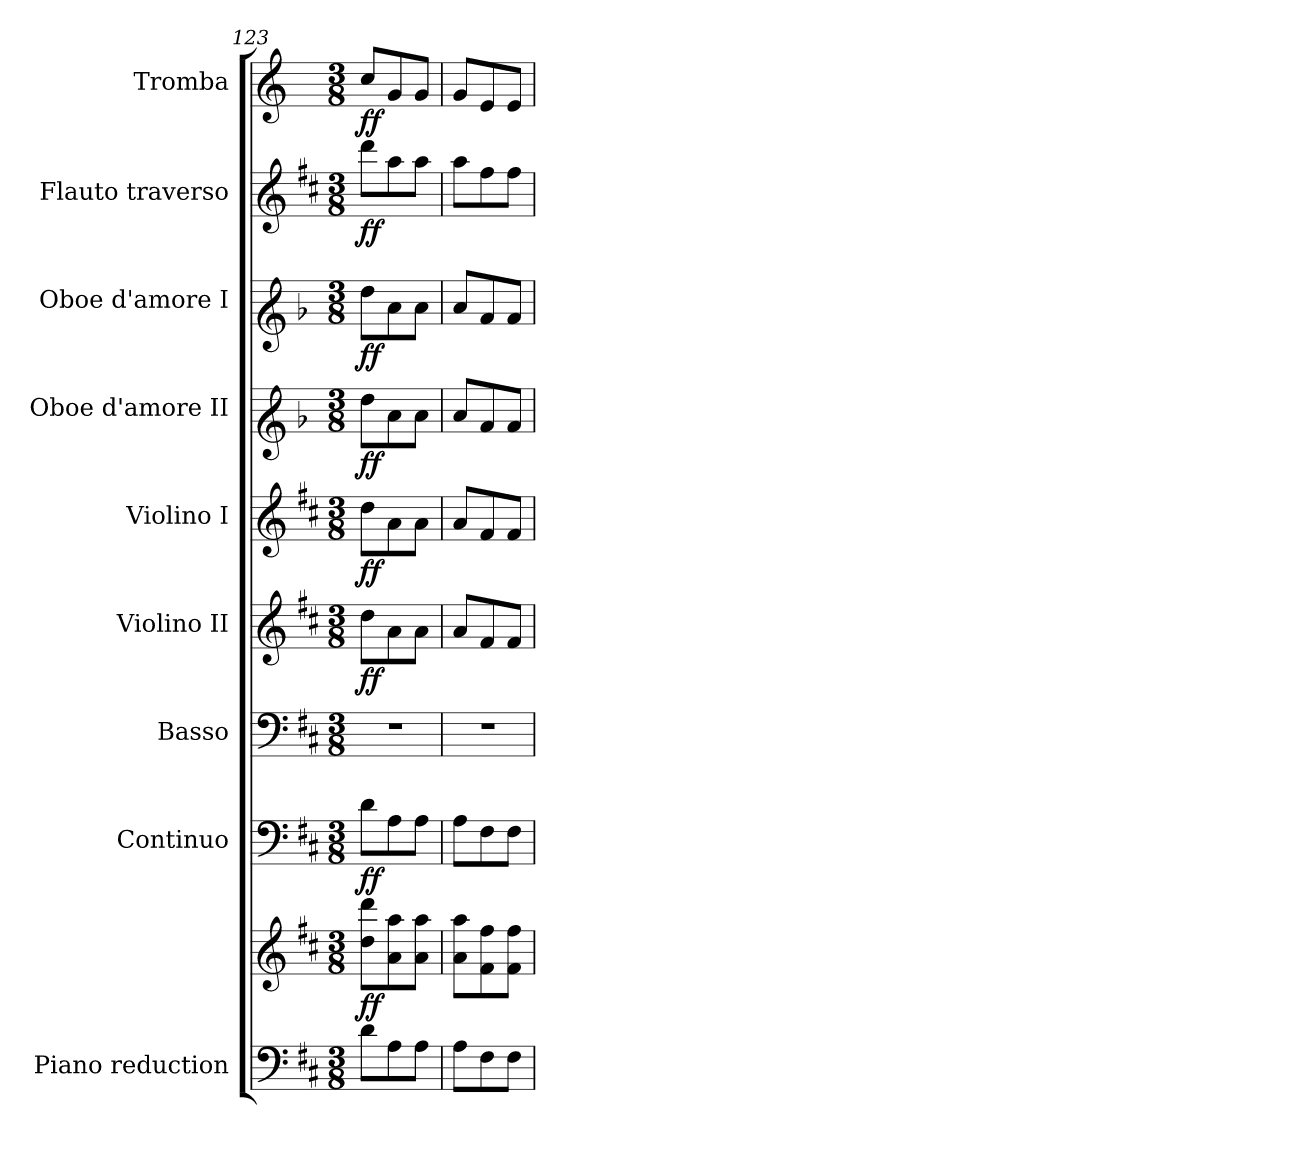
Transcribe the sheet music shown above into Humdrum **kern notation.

**kern	**kern	**dynam	**kern	**dynam	**kern	**kern	**dynam	**kern	**dynam	**kern	**dynam	**kern	**dynam	**kern	**dynam	**kern	**dynam
*part9	*part9	*part9	*part8	*part8	*part7	*part6	*part6	*part5	*part5	*part4	*part4	*part3	*part3	*part2	*part2	*part1	*part1
*staff10	*staff9	*staff9/10	*staff8	*staff8	*staff7	*staff6	*staff6	*staff5	*staff5	*staff4	*staff4	*staff3	*staff3	*staff2	*staff2	*staff1	*staff1
*I"Piano reduction	*	*	*I"Continuo	*	*I"Basso	*I"Violino II	*	*I"Violino I	*	*I"Oboe d'amore II	*	*I"Oboe d'amore I	*	*I"Flauto traverso	*	*I"Tromba	*
*I'Pno	*	*	*	*	*	*I'Vln	*	*I'Vln	*	*	*	*	*	*I'Fl	*	*	*
*clefF4	*clefG2	*	*clefF4	*	*clefF4	*clefG2	*	*clefG2	*	*clefG1	*	*clefG1	*	*clefG2	*	*clefG2	*
*	*	*	*	*	*	*	*	*	*	*ITrd2c3	*	*ITrd2c3	*	*	*	*ITrd-1c-2	*
*k[f#c#]	*k[f#c#]	*	*k[f#c#]	*	*k[f#c#]	*k[f#c#]	*	*k[f#c#]	*	*k[f#c#]	*	*k[f#c#]	*	*k[f#c#]	*	*k[f#c#]	*
*M3/8	*M3/8	*	*M3/8	*	*M3/8	*M3/8	*	*M3/8	*	*M3/8	*	*M3/8	*	*M3/8	*	*M3/8	*
=123	=123	=123	=123	=123	=123	=123	=123	=123	=123	=123	=123	=123	=123	=123	=123	=123	=123
!	!	!LO:DY:b	!	!LO:DY:b	!	!	!LO:DY:b	!	!LO:DY:b	!	!LO:DY:b	!	!LO:DY:b	!	!LO:DY:b	!	!LO:DY:b
8d\L	8dd\ 8ddd\L	ff	8d\L	ff	4.r	8dd\L	ff	8dd\L	ff	8dd\L	ff	8dd\L	ff	8ddd\L	ff	8dd/L	ff
8A\	8a\ 8aa\	.	8A\	.	.	8a\	.	8a\	.	8a\	.	8a\	.	8aa\	.	8a/	.
8A\J	8a\ 8aa\J	.	8A\J	.	.	8a\J	.	8a\J	.	8a\J	.	8a\J	.	8aa\J	.	8a/J	.
=124	=124	=124	=124	=124	=124	=124	=124	=124	=124	=124	=124	=124	=124	=124	=124	=124	=124
8A\L	8a\ 8aa\L	.	8A\L	.	4.r	8a/L	.	8a/L	.	8a/L	.	8a/L	.	8aa\L	.	8a/L	.
8F#\	8f#\ 8ff#\	.	8F#\	.	.	8f#/	.	8f#/	.	8f#/	.	8f#/	.	8ff#\	.	8f#/	.
8F#\J	8f#\ 8ff#\J	.	8F#\J	.	.	8f#/J	.	8f#/J	.	8f#/J	.	8f#/J	.	8ff#\J	.	8f#/J	.
=	=	=	=	=	=	=	=	=	=	=	=	=	=	=	=	=	=
*-	*-	*-	*-	*-	*-	*-	*-	*-	*-	*-	*-	*-	*-	*-	*-	*-	*-
